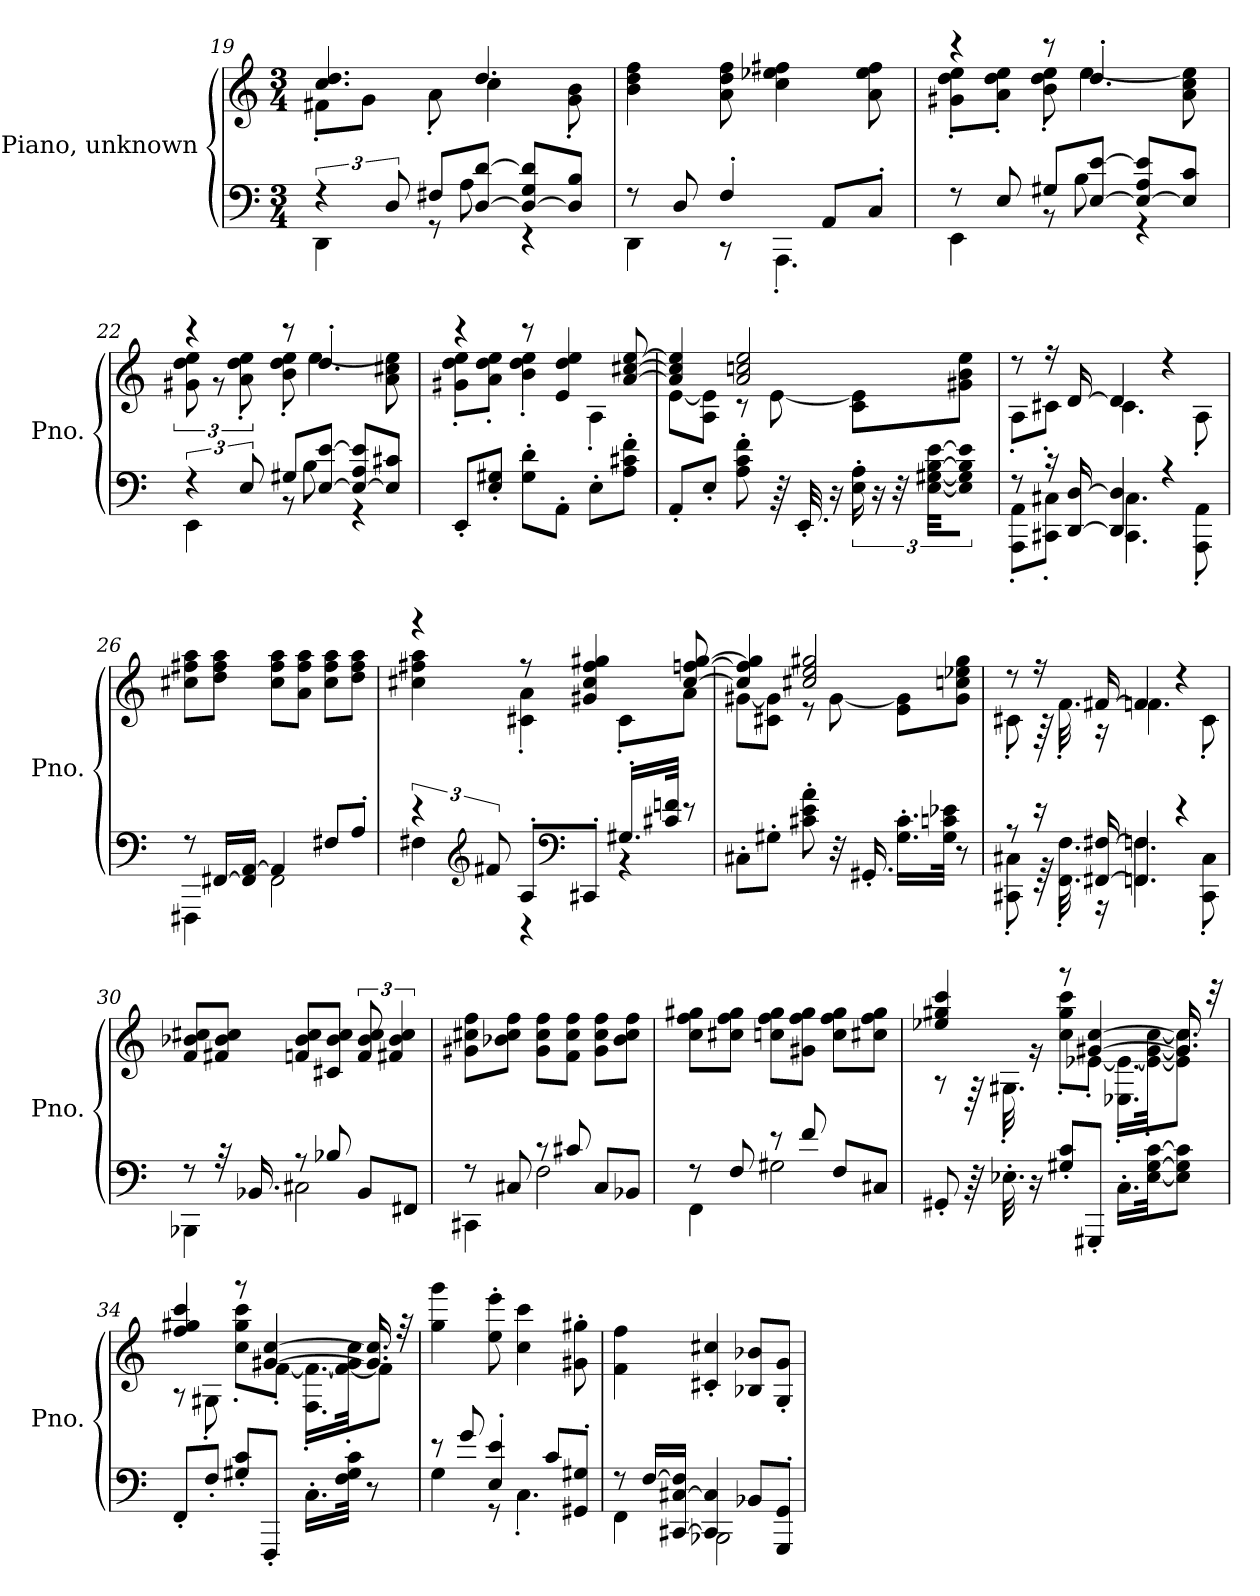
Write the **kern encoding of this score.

**kern	**kern
*part1	*part1
*staff2	*staff1
*I"Piano, unknown	*
*I'Pno.	*
!!LO:LB:g=z
*clefF4	*clefG2
*k[]	*k[]
*M3/4	*M3/4
=19	=19
*^	*^
6r	4DD\	4.cc/ 4.dd/	8f#X'\L
.	.	.	8g\J
12D/	.	.	.
8F#X/L	8r	.	8a'\
[8D/ [8d/J	8A\	4.dd/	4cc\
8D/_ 8G/ 8d/]L	4r	.	.
8D/] 8B/J	.	.	8g\' 8b\'
*	*	*v	*v
=20	=20	=20
8r	4DD\	4b\ 4dd\ 4ff\
8D/	.	.
4F'/	8r	8a\ 8dd\ 8ff\
.	4.AAA'\	4cc\ 4ee-X\ 4ff#X\
8AA/L	.	.
8C'/J	.	8a\ 8ee-\ 8ff#\
=21	=21	=21
*	*	*^
8r	4EE\	4r	8g#X\' 8dd\' 8ee\'L
8E/	.	.	8a\' 8dd\' 8ee\'J
8G#X/L	8r	8r	8b\' 8dd\' 8ee\'
[8E/ [8e/J	8B\	4.dd'/	[4ee\
8E/_ 8A/ 8e/]L	4r	.	.
8E/] 8c/J	.	.	8a\ 8cc\ 8ee\]
!!LO:LB:g=z	!!
=22	=22	=22	=22
6r	4EE\	4r	12g#X\ 12dd\ 12ee\
.	.	.	12r
12E/	.	.	12a\' 12dd\' 12ee\'
8G#X/L	8r	8r	8b\' 8dd\' 8ee\'
[8E/ [8e/J	8B\	4.dd'/	[4ee\
8E/_ 8A/ 8e/]L	4r	.	.
8E/] 8c#X/J	.	.	8a\ 8cc#X\ 8ee\]
*v	*v	*	*
=23	=23	=23
8EE'/L	4r	8g#X\' 8dd\' 8ee\'L
8E/' 8G#X/'J	.	8a\' 8dd\' 8ee\'J
8G#\' 8d\'L	8r	4b\' 4dd\' 4ee\'
8AA'\J	4e/ 4dd/ 4ee/	.
8E'\L	.	4A'\
8A\' 8c#X\' 8f\'J	[8a/ [8cc#X/ [8ee/	.
=24	=24	=24
8AA'/L	4a/] 4cc#/] 4ee/]	[8e\L
8E'/J	.	8A\ 8e\]J
8A\' 8c\' 8f\'	2a/ 2ccn/ 2ee/	8r
64r	.	[8e\
32.EE'/	.	.
16r	.	.
24E\' 24A\'	.	8c\ 8e\]L
24r	.	.
48r	.	.
[48E\ [48G#X\ [48B\ [48e\KKL	.	.
8E\] 8G#\] 8B\] 8e\]J	.	8g#X\ 8b\ 8ee\J
!!LO:PB:g=z	!!
=25	=25	=25
*^	*	*
8r	8AAA\' 8AA\'L	8r	8A'\L
16r	8CC#X\' 8C#X\'J	16r	8c#X'\J
[16DD/ [16D/	.	[16d/	.
4DD/] 4D/]	4.CC#\ 4.C#\	4d/]	4.c#\
4r	.	4r	.
.	8AAA\' 8AA\'	.	8A'\
*	*	*v	*v
=26	=26	=26
8r	4FFF#X\	8cc#X\ 8ff#X\ 8aa\L
[16FF#X/LL	.	8dd\ 8ff#\ 8aa\J
16FF#/] [16AA/JJ	.	.
4AA/]	2FF#\	8cc#\ 8ff#\ 8aa\L
.	.	8a\ 8ff#\ 8aa\J
8F#X/L	.	8cc#\ 8ff#\ 8aa\L
8A'/J	.	8dd\ 8ff#\ 8aa\J
=27	=27	=27
*	*	*^
6r	4F#X\	4r	4cc#X\ 4ff#X\ 4aa\
*clefG2	*	*	*
12f#X/	.	.	.
8A'/L	4r	8r	4c#X\' 4a\'
*clefF4	*	*	*
8CC#X'/J	.	4g#X/ 4cc#/ 4ff#/ 4gg#X/	.
16.G#X'/LL	4r	.	8c#'\L
32c#X/ 32fn/JJk	.	.	.
8r	.	[8cc#/ [8ffn/ [8gg#/	8a\J
*v	*v	*	*
!!LO:LB:g=z	!!
=28	=28	=28
8C#X'\L	4cc#/] 4ff/] 4gg#/]	[8g#X\L
8G#X'\J	.	8c#X\ 8g#\]J
8c#X\' 8e\' 8a\'	2cc#X/ 2ee/ 2gg#X/	8r
32r	.	[8g#\
16.GG#X'/	.	.
16.G#\' 16.c#\'LL	.	8e\ 8g#\]L
32G#\ 32cn\ 32e-X\JJk	.	.
8r	.	8g#\ 8ccn\ 8ee-X\ 8gg#\J
=29	=29	=29
*^	*	*
8r	8CC#X\' 8C#X\'	8r	8c#X'\
16r	64r	16r	64r
.	32.FF\' 32.F\'	.	32.f'\
[16FF#X/ [16F#X/	16r	[16f#X/	16r
4FF#/] 4F#/]	4.FFn\ 4.Fn\	4f#/]	4.fn\
4r	.	4r	.
.	8CC#\' 8C#\'	.	8c#'\
*	*	*v	*v
=30	=30	=30
8r	4BBB-X\	8f/ 8b-X/ 8cc#X/L
32r	.	8f#X/ 8b-/ 8cc#/J
16.BB-X/	.	.
8r	2C#X\	8fn/ 8b-/ 8cc#/L
8B-X/	.	8c#X/ 8b-/ 8cc#/J
8BB-/L	.	12f/ 12b-/ 12cc#/
.	.	6f#X/ 6b-/ 6cc#/
8FF#X/J	.	.
!!LO:LB:g=z
=31	=31	=31
8r	4CC#X\	8g#X\ 8cc#X\ 8ff\L
8C#X/	.	8b-X\ 8cc#\ 8ff\J
8r	2F\	8g#\ 8cc#\ 8ff\L
8c#X/	.	8f\ 8cc#\ 8ff\J
8C#/L	.	8g#\ 8cc#\ 8ff\L
8BB-X/J	.	8b-\ 8cc#\ 8ff\J
=32	=32	=32
8r	4FF\	8cc\ 8ff\ 8gg#X\L
8F/	.	8cc#X\ 8ff\ 8gg#\J
8r	2G#X\	8ccn\ 8ff\ 8gg#\L
8f/	.	8g#X\ 8ff\ 8gg#\J
8F/L	.	8cc\ 8ff\ 8gg#\L
8C#X/J	.	8cc#X\ 8ff\ 8gg#\J
*v	*v	*
=33	=33
*	*^
8GG#X'/	4ee-X/ 4gg#X/ 4ccc/	8r
64r	.	64r
32.E-X'\	.	32.G#X'\
16r	.	16r
8G#X/' 8c/'L	8r	8cc\' 8gg#\' 8ccc\'L
8GGG#X'/J	[4g#X/ [4cc/	[8e-X'\J
16.C'\LL	.	16.E-X\' 16.e-\_'LL
[32E-\ [32G#\ [32c\JK	.	32e-\_' [32g#\' [32cc\'JK
8E-\] 8G#\] 8c\]J	16.g#/] 16.cc/]	8e-\] 8g#\] 8cc\]J
.	32r	.
!!LO:LB:g=z	!!
=34	=34	=34
8FF'/L	4ff/ 4gg#X/ 4ccc/	8r
8F'/J	.	8G#X'\
8G#X/' 8c/'L	8r	8cc\' 8gg#\' 8ccc\'L
8FFF'/J	[4g#X/ [4cc/	[8f'\J
16.C'\LL	.	16.F\' 16.f\_'LL
32F\ 32G#\ 32c\JJk	.	32f\_' 32g#\' 32cc\'JK
8r	16.g#/] 16.cc/]	8f\J]
.	32r	.
*	*v	*v
=35	=35
*^	*
8r	4G\	4gg\ 4ggg\
8g/	.	.
4E/' 4e/'	8r	8ee\' 8eee\'
.	4.C'\	4cc\ 4ccc\
8c/L	.	.
8GG#X/' 8G#X/'J	.	8g#X\' 8gg#X\'
=36	=36	=36
8r	4FF\	4f\ 4ff\
[16F/LL	.	.
[16CC#X/ [16C#X/ 16F/]JJ	.	.
4CC#/] 4C#/]	2BBB-X\	4c#X/' 4cc#X/'
8BB-X/L	.	8B-X/ 8b-X/L
8GGG/' 8GG/'J	.	8G/' 8g/'J
*v	*v	*
=	=
*-	*-
